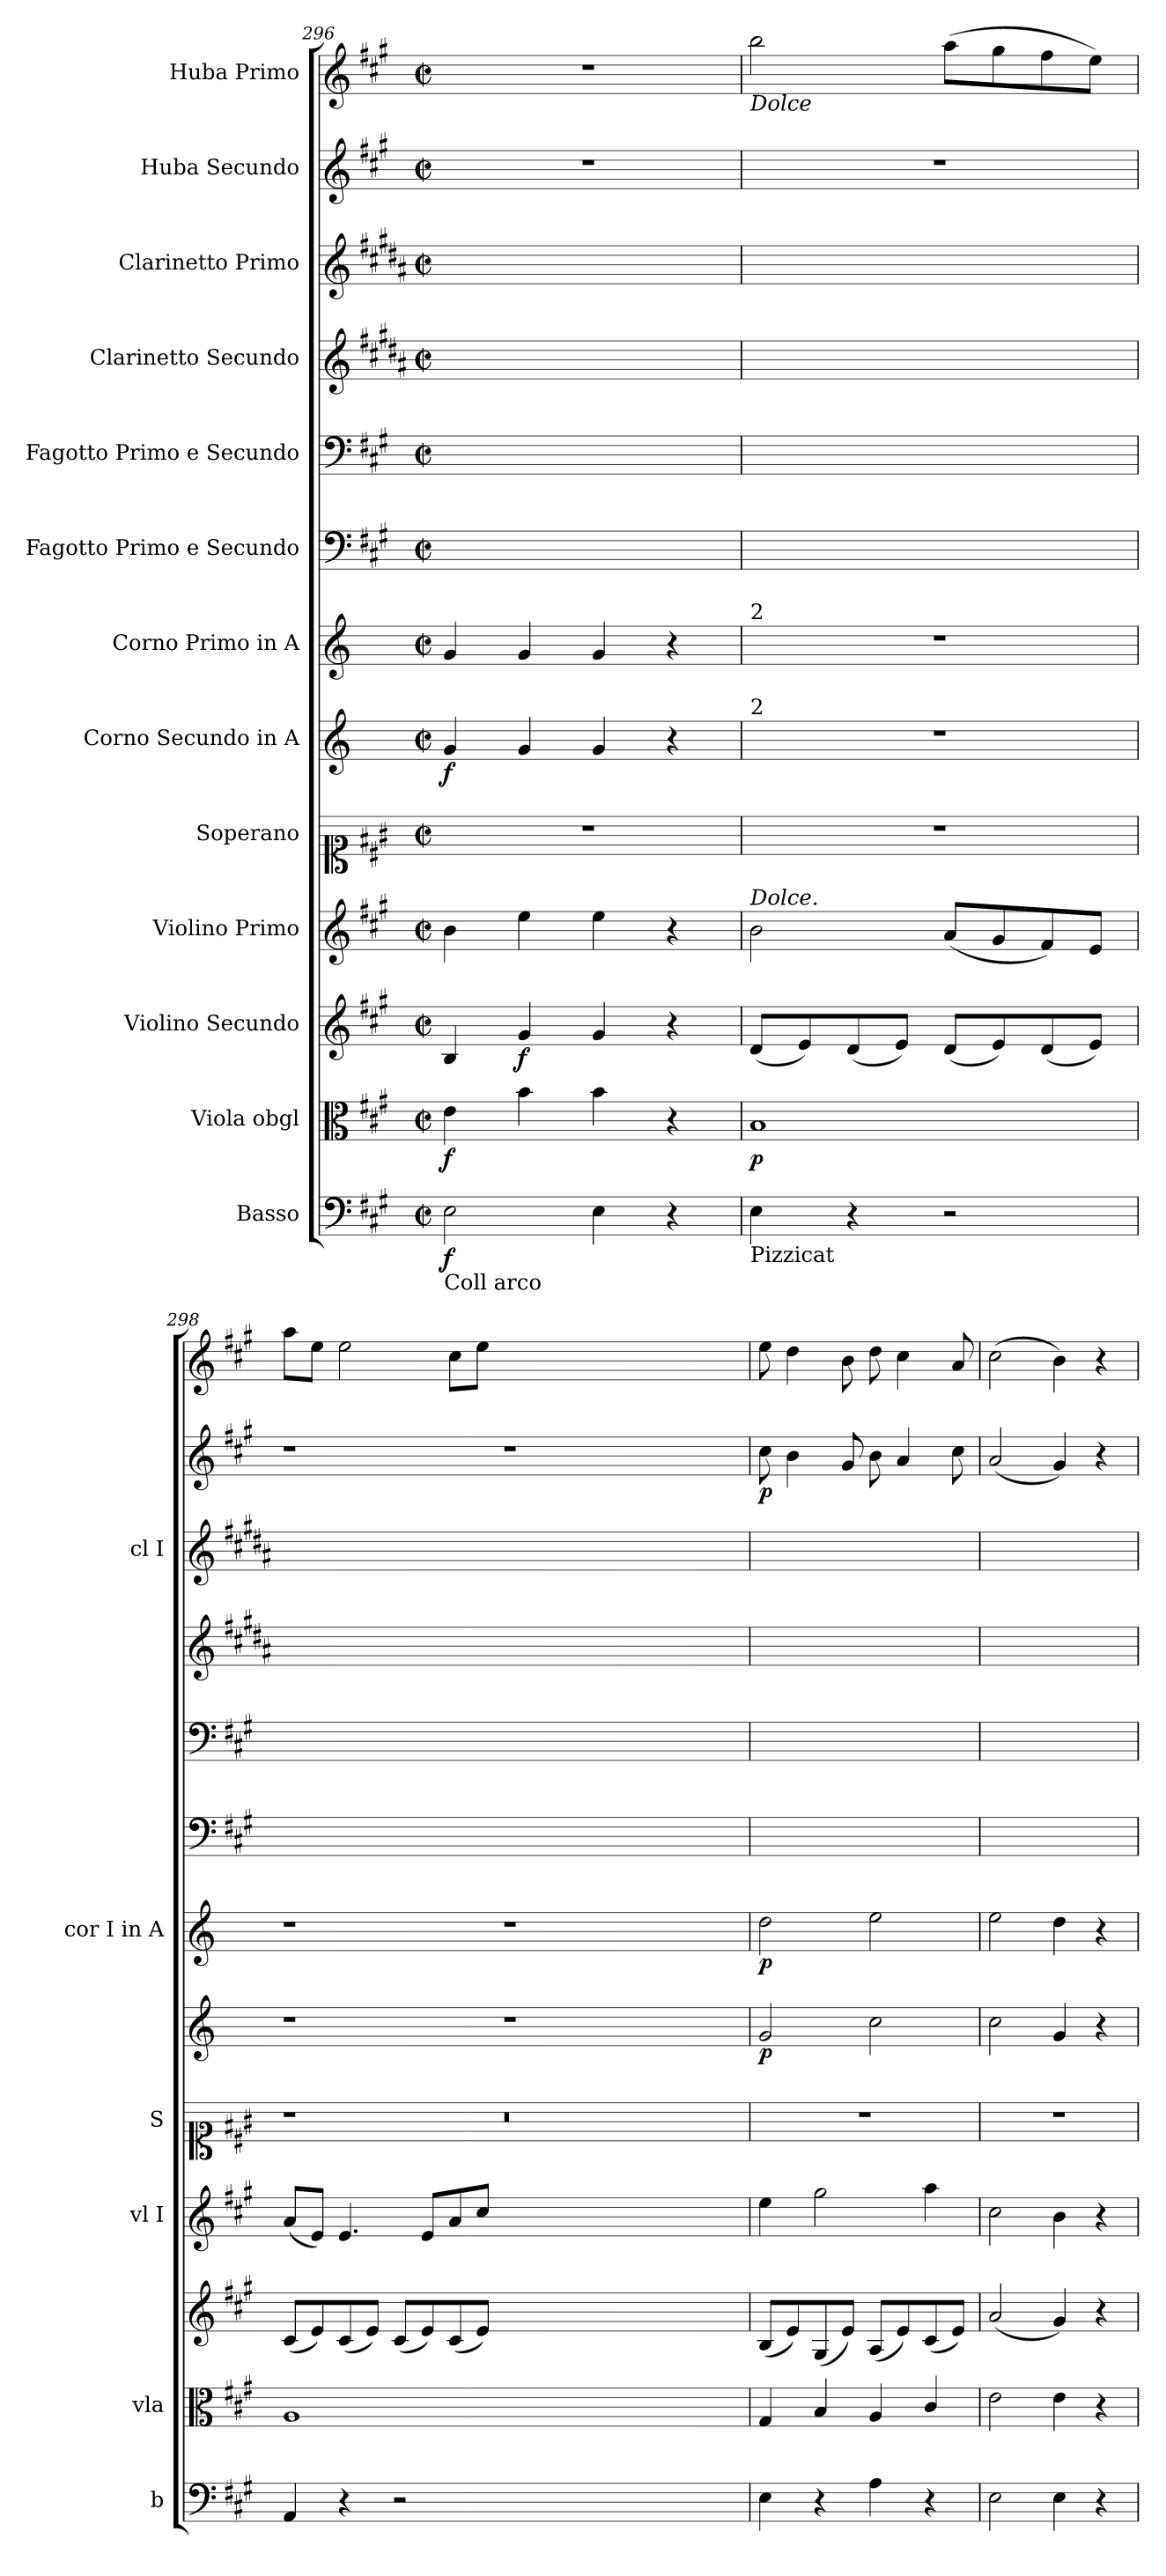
**kern	**dynam	**kern	**dynam	**kern	**dynam	**kern	**dynam	**kern	**kern	**dynam	**kern	**dynam	**kern	**kern	**kern	**kern	**kern	**dynam	**kern
*part13	*part13	*part12	*part12	*part11	*part11	*part10	*part10	*part9	*part8	*part8	*part7	*part7	*part6	*part5	*part4	*part3	*part2	*part2	*part1
*staff13	*staff13	*staff12	*staff12	*staff11	*staff11	*staff10	*staff10	*staff9	*staff8	*staff8	*staff7	*staff7	*staff6	*staff5	*staff4	*staff3	*staff2	*staff2	*staff1
*I"Basso	*	*I"Viola obgl	*	*I"Violino Secundo	*	*I"Violino Primo	*	*I"Soperano	*I"Corno Secundo in A	*	*I"Corno Primo in A	*	*I"Fagotto Primo e Secundo	*I"Fagotto Primo e Secundo	*I"Clarinetto Secundo	*I"Clarinetto Primo	*I"Huba Secundo	*	*I"Huba Primo
*I'b	*	*I'vla	*	*	*	*I'vl I	*	*I'S	*	*	*I'cor I in A	*	*	*	*	*I'cl I	*	*	*
*clefF4	*	*clefC3	*	*clefG2	*	*clefG2	*	*clefC1	*clefG2	*	*clefG2	*	*clefF4	*clefF4	*clefG2	*clefG2	*clefG2	*	*clefG2
*	*	*	*	*	*	*	*	*	*ITrd2c3	*	*ITrd2c3	*	*	*	*ITrd1c2	*ITrd1c2	*	*	*
*k[f#c#g#]	*	*k[f#c#g#]	*	*k[f#c#g#]	*	*k[f#c#g#]	*	*k[f#c#g#]	*k[f#c#g#]	*	*k[f#c#g#]	*	*k[f#c#g#]	*k[f#c#g#]	*k[f#c#g#]	*k[f#c#g#]	*k[f#c#g#]	*	*k[f#c#g#]
*M2/2	*	*M2/2	*	*M2/2	*	*M2/2	*	*M2/2	*M2/2	*	*M2/2	*	*M2/2	*M2/2	*M2/2	*M2/2	*M2/2	*	*M2/2
*met(c|)	*	*met(c|)	*	*met(c|)	*	*met(c|)	*	*met(c|)	*met(c|)	*	*met(c|)	*	*met(c|)	*met(c|)	*met(c|)	*met(c|)	*met(c|)	*	*met(c|)
=296	=296	=296	=296	=296	=296	=296	=296	=296	=296	=296	=296	=296	=296	=296	=296	=296	=296	=296	=296
!LO:TX:b:t=Coll arco	!	!	!	!	!	!	!	!	!	!	!	!	!	!	!	!	!	!	!
!	!	!	!	!	!	!	!	!	!	!	!	!LO:DY:b	!	!	!	!	!	!	!
2E\	f	4e\	f	4B/	.	4b\	.	1r	4e/	f	4e/	for	2E\yy	2E\yy	1ryy	1ryy	1r	.	1r
.	.	4b\	.	4g#/	f	4ee\	.	.	4e/	.	4e/	.	.	.	.	.	.	.	.
4E\	.	4b\	.	4g#/	.	4ee\	.	.	4e/	.	4e/	.	4E\yy	4E\yy	.	.	.	.	.
4r	.	4r	.	4r	.	4r	.	.	4r	.	4r	.	4ryy	4ryy	.	.	.	.	.
=297	=297	=297	=297	=297	=297	=297	=297	=297	=297	=297	=297	=297	=297	=297	=297	=297	=297	=297	=297
!	!	!	!	!	!	!	!	!	!	!	!	!	!	!	!	!	!	!	!LO:TX:b:i:t=Dolce
!	!	!	!	!	!	!	!	!	!	!	!LO:TX:a:t=2	!	!	!	!	!	!	!	!
!	!	!	!	!	!	!	!	!	!LO:TX:a:t=2	!	!	!	!	!	!	!	!	!	!
!	!	!	!	!	!	!LO:TX:a:i:t=Dolce.	!	!	!	!	!	!	!	!	!	!	!	!	!
!LO:TX:b:t=Pizzicat	!	!	!	!	!	!	!	!	!	!	!	!	!	!	!	!	!	!	!
!	!	!	!	!	!LO:DY:b	!	!LO:DY:b	!	!	!	!	!	!	!	!	!	!	!	!
4E\	.	1B	p	(8d/L	p&colon;	2b\	pia&colon;	1r	1r	.	1r	.	4E\yy	4E\yy	1ryy	1ryy	1r	.	2bb\
.	.	.	.	8e/)	.	.	.	.	.	.	.	.	.	.	.	.	.	.	.
4r	.	.	.	(8d/	.	.	.	.	.	.	.	.	4ryy	4ryy	.	.	.	.	.
.	.	.	.	8e/J)	.	.	.	.	.	.	.	.	.	.	.	.	.	.	.
2r	.	.	.	(8d/L	.	(8a/L	.	.	.	.	.	.	2ryy	2ryy	.	.	.	.	(8aa\L
.	.	.	.	8e/)	.	8g#/	.	.	.	.	.	.	.	.	.	.	.	.	8gg#\
.	.	.	.	(8d/	.	8f#/)	.	.	.	.	.	.	.	.	.	.	.	.	8ff#\
.	.	.	.	8e/J)	.	8e/J	.	.	.	.	.	.	.	.	.	.	.	.	8ee\J)
=298	=298	=298	=298	=298	=298	=298	=298	=298	=298	=298	=298	=298	=298	=298	=298	=298	=298	=298	=298
4AA/	.	1A	.	(8c#/L	.	(8a/L	.	1r	1r	.	1r	.	4AA/yy	4AA/yy	1ryy	1ryy	1r	.	8aa\L
.	.	.	.	8e/)	.	8e/J)	.	.	.	.	.	.	.	.	.	.	.	.	8ee\J
4r	.	.	.	(8c#/	.	4.e/	.	.	.	.	.	.	4ryy	4ryy	.	.	.	.	2ee\
.	.	.	.	8e/J)	.	.	.	.	.	.	.	.	.	.	.	.	.	.	.
2r	.	.	.	(8c#/L	.	.	.	.	.	.	.	.	2ryy	2ryy	.	.	.	.	.
.	.	.	.	8e/)	.	8e/L	.	.	.	.	.	.	.	.	.	.	.	.	.
.	.	.	.	(8c#/	.	8a/	.	.	.	.	.	.	.	.	.	.	.	.	8cc#\L
.	.	.	.	8e/J)	.	8cc#/J	.	.	.	.	.	.	.	.	.	.	.	.	8ee\J
0.ryy	.	0.ryy	.	0.ryy	.	0.ryy	.	0.r	1r	.	1r	.	0.ryy	0.ryy	0.ryy	0.ryy	1r	.	0.ryy
.	.	.	.	.	.	.	.	.	0ryy	.	0ryy	.	.	.	.	.	0ryy	.	.
=299	=299	=299	=299	=299	=299	=299	=299	=299	=299	=299	=299	=299	=299	=299	=299	=299	=299	=299	=299
4E\	.	4G#/	.	(8B/L	.	4ee\	.	1r	2e/	p	2b\	p	4E\yy	4E\yy	1ryy	1ryy	8cc#\	p	8ee\
.	.	.	.	8e/)	.	.	.	.	.	.	.	.	.	.	.	.	4b\	.	4dd\
4r	.	4B/	.	(8G#/	.	2gg#\	.	.	.	.	.	.	4ryy	4ryy	.	.	.	.	.
.	.	.	.	8e/J)	.	.	.	.	.	.	.	.	.	.	.	.	8g#/	.	8b\
4A\	.	4A/	.	(8A/L	.	.	.	.	2a\	.	2cc#\	.	4A\yy	4A\yy	.	.	8b\	.	8dd\
.	.	.	.	8e/)	.	.	.	.	.	.	.	.	.	.	.	.	4a/	.	4cc#\
4r	.	4c#/	.	(8c#/	.	4aa\	.	.	.	.	.	.	4ryy	4ryy	.	.	.	.	.
.	.	.	.	8e/J)	.	.	.	.	.	.	.	.	.	.	.	.	8cc#\	.	8a/
=300	=300	=300	=300	=300	=300	=300	=300	=300	=300	=300	=300	=300	=300	=300	=300	=300	=300	=300	=300
2E\	.	2e\	.	(2a/	.	2cc#\	.	1r	2a\	.	2cc#\	.	2E\yy	2E\yy	1ryy	1ryy	(2a/	.	(2cc#\
4E\	.	4e\	.	4g#/)	.	4b\	.	.	4e/	.	4b\	.	4E\yy	4E\yy	.	.	4g#/)	.	4b\)
4r	.	4r	.	4r	.	4r	.	.	4r	.	4r	.	4ryy	4ryy	.	.	4r	.	4r
=	=	=	=	=	=	=	=	=	=	=	=	=	=	=	=	=	=	=	=
*-	*-	*-	*-	*-	*-	*-	*-	*-	*-	*-	*-	*-	*-	*-	*-	*-	*-	*-	*-
